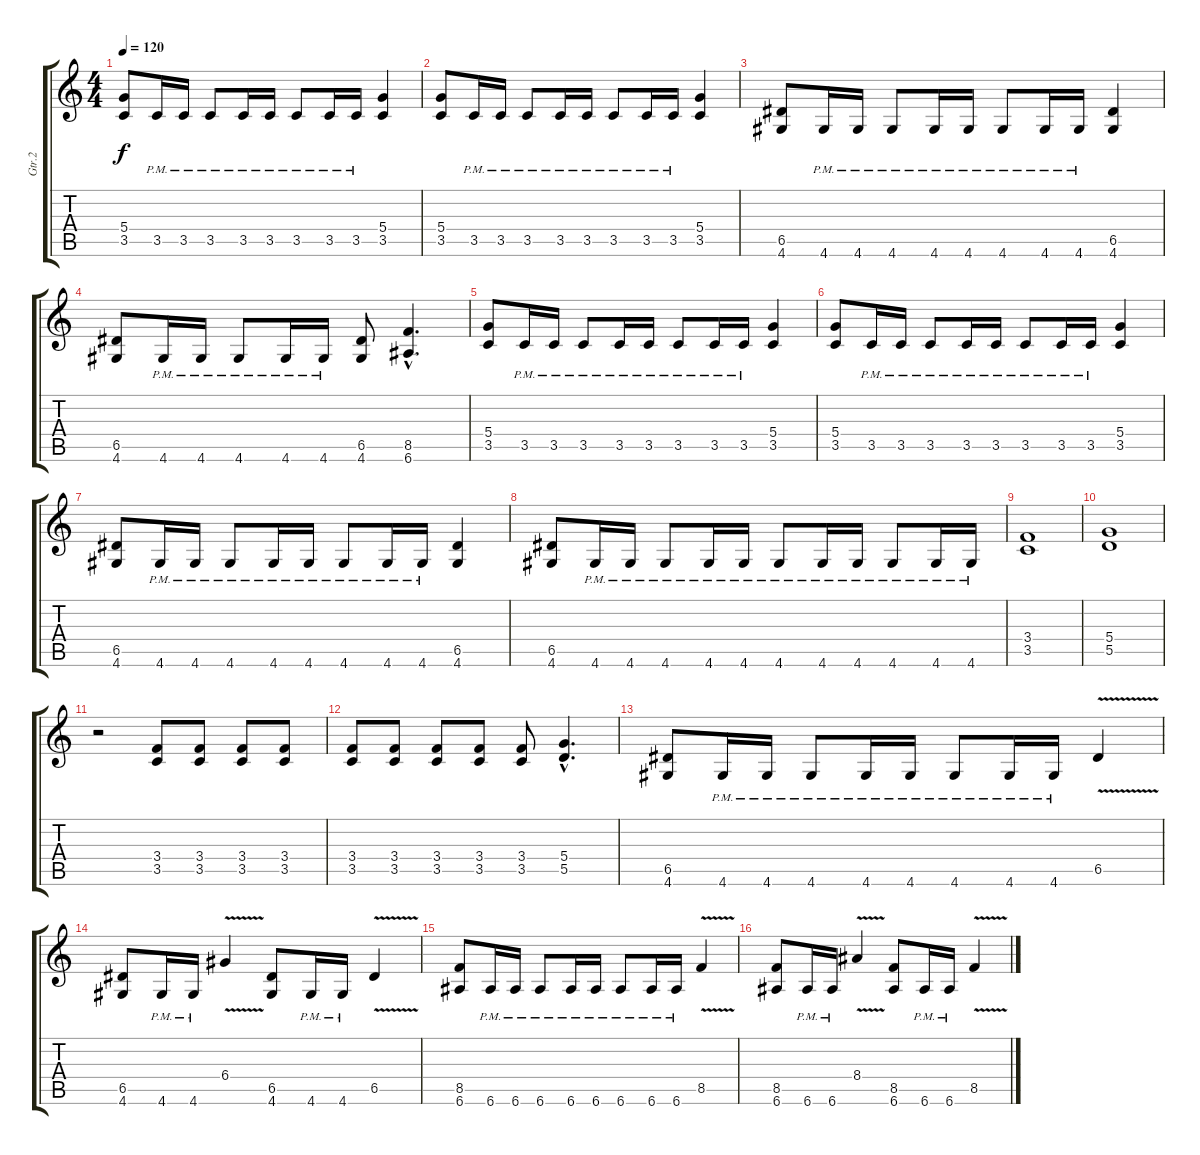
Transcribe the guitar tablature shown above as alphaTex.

\track ("Gtr.2" "Gtr.2") {instrument overdrivenguitar}
\staff {score tabs}
\tuning (E4 B3 G3 D3 A2 E2) {hide}
\ts (4 4)
\tempo 120
\clef g2
\ks c
(5.4 3.5).8{dy f} 3.5{pm}.16 3.5{pm}.16 3.5{pm}.8 3.5{pm}.16 3.5{pm}.16 3.5{pm}.8 3.5{pm}.16 3.5{pm}.16 (5.4 3.5).4 |
(5.4 3.5).8 3.5{pm}.16 3.5{pm}.16 3.5{pm}.8 3.5{pm}.16 3.5{pm}.16 3.5{pm}.8 3.5{pm}.16 3.5{pm}.16 (5.4 3.5).4 |
(6.5 4.6).8 4.6{pm}.16 4.6{pm}.16 4.6{pm}.8 4.6{pm}.16 4.6{pm}.16 4.6{pm}.8 4.6{pm}.16 4.6{pm}.16 (6.5 4.6).4 |
(6.5 4.6).8 4.6{pm}.16 4.6{pm}.16 4.6{pm}.8 4.6{pm}.16 4.6{pm}.16 (6.5 4.6).8 (8.5{hac} 6.6{hac}).4{d} |
(5.4 3.5).8 3.5{pm}.16 3.5{pm}.16 3.5{pm}.8 3.5{pm}.16 3.5{pm}.16 3.5{pm}.8 3.5{pm}.16 3.5{pm}.16 (5.4 3.5).4 |
(5.4 3.5).8 3.5{pm}.16 3.5{pm}.16 3.5{pm}.8 3.5{pm}.16 3.5{pm}.16 3.5{pm}.8 3.5{pm}.16 3.5{pm}.16 (5.4 3.5).4 |
(6.5 4.6).8 4.6{pm}.16 4.6{pm}.16 4.6{pm}.8 4.6{pm}.16 4.6{pm}.16 4.6{pm}.8 4.6{pm}.16 4.6{pm}.16 (6.5 4.6).4 |
(6.5 4.6).8 4.6{pm}.16 4.6{pm}.16 4.6{pm}.8 4.6{pm}.16 4.6{pm}.16 4.6{pm}.8 4.6{pm}.16 4.6{pm}.16 4.6{pm}.8 4.6{pm}.16 4.6{pm}.16 |
(3.4 3.5).1 |
(5.4 5.5).1 |
r.2 (3.4 3.5).8 (3.4 3.5).8 (3.4 3.5).8 (3.4 3.5).8 |
(3.4 3.5).8 (3.4 3.5).8 (3.4 3.5).8 (3.4 3.5).8 (3.4 3.5).8 (5.4{hac} 5.5{hac}).4{d} |
(6.5 4.6).8 4.6{pm}.16 4.6{pm}.16 4.6{pm}.8 4.6{pm}.16 4.6{pm}.16 4.6{pm}.8 4.6{pm}.16 4.6{pm}.16 6.5{v}.4 |
(6.5 4.6).8 4.6{pm}.16 4.6{pm}.16 6.4{v}.4 (6.5 4.6).8 4.6{pm}.16 4.6{pm}.16 6.5{v}.4 |
(8.5 6.6).8 6.6{pm}.16 6.6{pm}.16 6.6{pm}.8 6.6{pm}.16 6.6{pm}.16 6.6{pm}.8 6.6{pm}.16 6.6{pm}.16 8.5{v}.4 |
(8.5 6.6).8 6.6{pm}.16 6.6{pm}.16 8.4{v}.4 (8.5 6.6).8 6.6{pm}.16 6.6{pm}.16 8.5{v}.4
